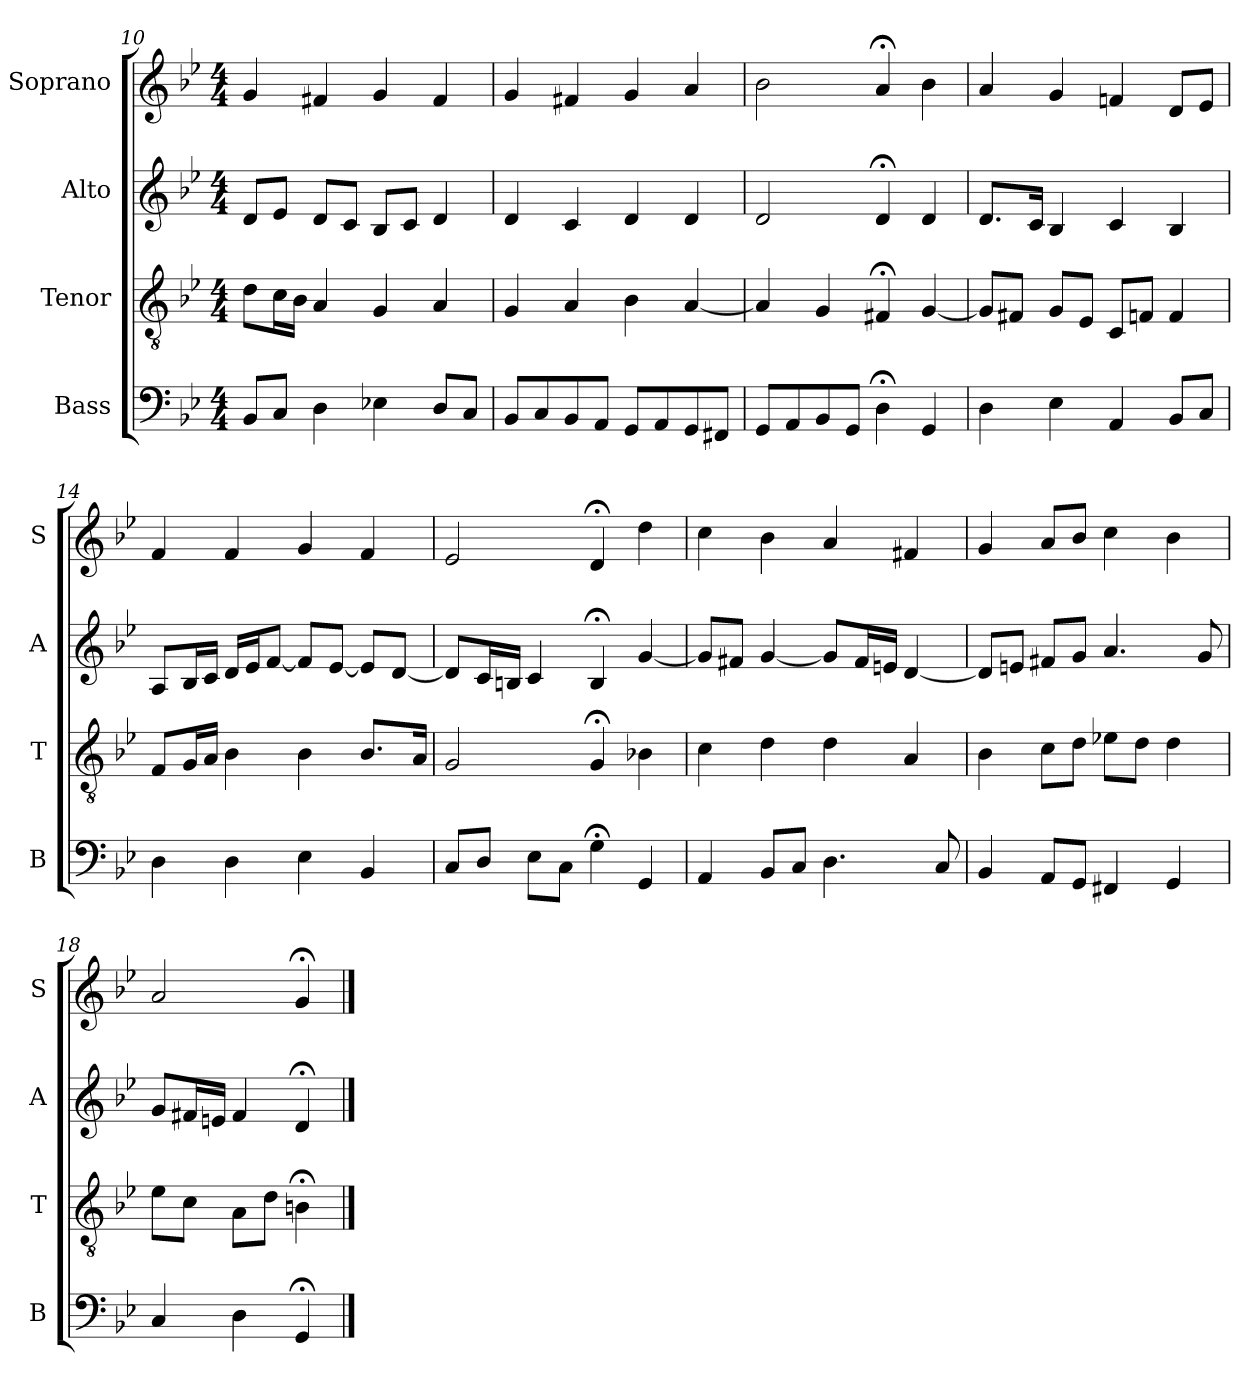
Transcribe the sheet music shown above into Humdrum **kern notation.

**kern	**kern	**kern	**kern
*part4	*part3	*part2	*part1
*staff4	*staff3	*staff2	*staff1
*I"Bass	*I"Tenor	*I"Alto	*I"Soprano
*I'B	*I'T	*I'A	*I'S
*clefF4	*clefGv2	*clefG2	*clefG2
*k[b-e-]	*k[b-e-]	*k[b-e-]	*k[b-e-]
*g:	*g:	*g:	*g:
*M4/4	*M4/4	*M4/4	*M4/4
=10	=10	=10	=10
8BB-L	8dL	8dL	4g
8CJ	16cL	8e-J	.
.	16B-JJ	.	.
4D	4A	8dL	4f#X
.	.	8cJ	.
4E-X	4G	8B-L	4g
.	.	8cJ	.
8DL	4A	4d	4f#
8CJ	.	.	.
=11	=11	=11	=11
8BB-L	4G	4d	4g
8C	.	.	.
8BB-	4A	4c	4f#X
8AAJ	.	.	.
8GGL	4B-	4d	4g
8AA	.	.	.
8GG	[4A	4d	4a
8FF#XJ	.	.	.
=12	=12	=12	=12
8GGL	4A]	2d	2b-
8AA	.	.	.
8BB-	4G	.	.
8GGJ	.	.	.
4D;<	4F#X;<	4d;<	4a;<
4GG	[4G	4d	4b-
=13	=13	=13	=13
4D	8GL]	8.dL	4a
.	8F#XJ	.	.
.	.	16cJk	.
4E-	8GL	4B-	4g
.	8E-J	.	.
4AA	8CL	4c	4fn
.	8FnJ	.	.
8BB-L	4F	4B-	8dL
8CJ	.	.	8e-J
=14	=14	=14	=14
4D	8FL	8AL	4f
.	16GL	16B-L	.
.	16AJJ	16cJJ	.
4D	4B-	16dLL	4f
.	.	16e-J	.
.	.	[8fJ	.
4E-	4B-	8fL]	4g
.	.	[8e-J	.
4BB-	8.B-L	8e-L]	4f
.	.	[8dJ	.
.	16AJk	.	.
=15	=15	=15	=15
8CL	2G	8dL]	2e-
8DJ	.	16cL	.
.	.	16BnJJ	.
8E-L	.	4c	.
8CJ	.	.	.
4G;<	4G;<	4B;<	4d;<
4GG	4B-X	[4g	4dd
=16	=16	=16	=16
4AA	4c	8gL]	4cc
.	.	8f#XJ	.
8BB-L	4d	[4g	4b-
8CJ	.	.	.
4.D	4d	8gL]	4a
.	.	16f#L	.
.	.	16enJJ	.
.	4A	[4d	4f#X
8C	.	.	.
=17	=17	=17	=17
4BB-	4B-	8dL]	4g
.	.	8enJ	.
8AAL	8cL	8f#XL	8aL
8GGJ	8dJ	8gJ	8b-J
4FF#X	8e-XL	4.a	4cc
.	8dJ	.	.
4GG	4d	.	4b-
.	.	8g	.
=18	=18	=18	=18
4C	8e-L	8gL	2a
.	8cJ	16f#XL	.
.	.	16enJJ	.
4D	8AL	4f#	.
.	8dJ	.	.
4GG;<	4Bn;<	4d;<	4g;<
==	==	==	==
*-	*-	*-	*-
